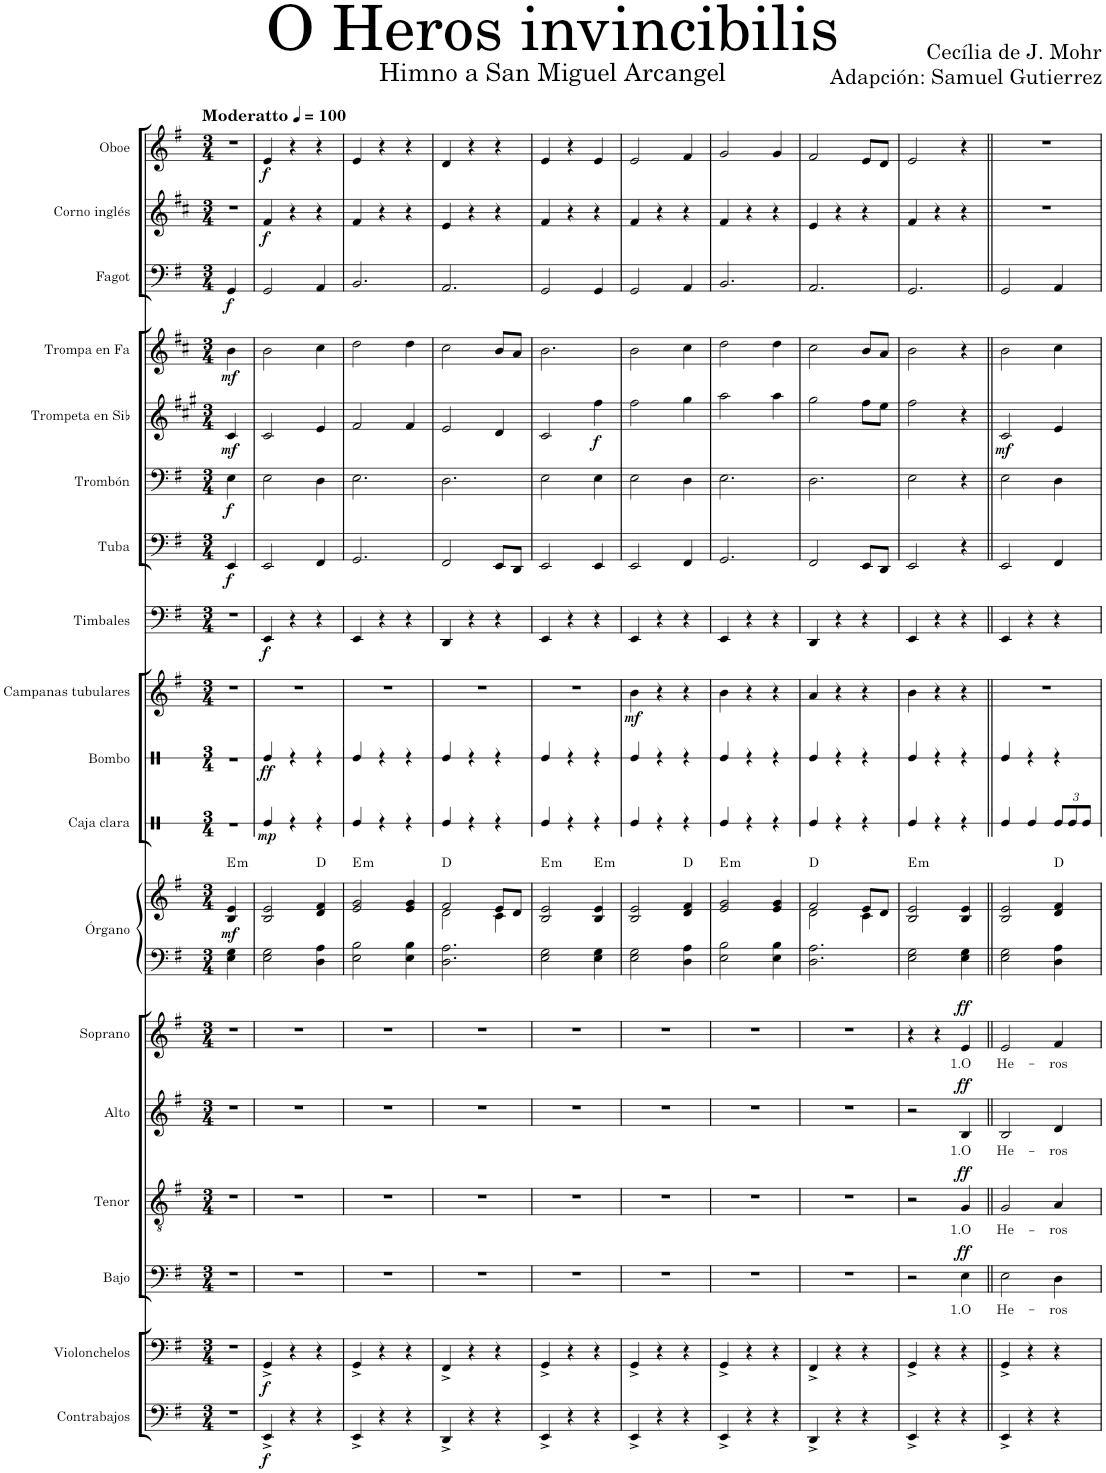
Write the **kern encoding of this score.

**kern	**dynam	**kern	**dynam	**kern	**text	**dynam	**kern	**text	**dynam	**kern	**text	**dynam	**kern	**text	**dynam	**kern	**kern	**dynam	**harte	**kern	**dynam	**kern	**dynam	**kern	**dynam	**kern	**dynam	**kern	**dynam	**kern	**dynam	**kern	**dynam	**kern	**dynam	**kern	**dynam	**kern	**dynam	**kern	**dynam
*part18	*part18	*part17	*part17	*part16	*part16	*part16	*part15	*part15	*part15	*part14	*part14	*part14	*part13	*part13	*part13	*part12	*part12	*part12	*part12	*part11	*part11	*part10	*part10	*part9	*part9	*part8	*part8	*part7	*part7	*part6	*part6	*part5	*part5	*part4	*part4	*part3	*part3	*part2	*part2	*part1	*part1
*staff19	*staff19	*staff18	*staff18	*staff17	*staff17	*staff17	*staff16	*staff16	*staff16	*staff15	*staff15	*staff15	*staff14	*staff14	*staff14	*staff13	*staff12	*staff12/13	*	*staff11	*staff11	*staff10	*staff10	*staff9	*staff9	*staff8	*staff8	*staff7	*staff7	*staff6	*staff6	*staff5	*staff5	*staff4	*staff4	*staff3	*staff3	*staff2	*staff2	*staff1	*staff1
*I"Contrabajos	*	*I"Violonchelos	*	*I"Bajo	*	*	*I"Tenor	*	*	*I"Alto	*	*	*I"Soprano	*	*	*I"Órgano	*	*	*	*I"Caja clara	*	*I"Bombo	*	*I"Campanas tubulares	*	*I"Timbales	*	*I"Tuba	*	*I"Trombón	*	*I"Trompeta en Sib	*	*I"Trompa en Fa	*	*I"Fagot	*	*I"Corno inglés	*	*I"Oboe	*
*I'Cbs.	*	*I'Vcs.	*	*I'B.	*	*	*I'T.	*	*	*I'A.	*	*	*I'S.	*	*	*	*	*	*	*I'Caj. Cla.	*	*I'Bmb.	*	*I'C.t.	*	*I'Timb.	*	*I'Tba.	*	*I'Tbn.	*	*I'Tpt. en Sib	*	*	*	*I'Fg.	*	*I'Cor. Ingl.	*	*I'Ob.	*
*	*	*	*	*	*	*	*	*	*	*	*	*	*	*	*	*	*	*	*	*stria1	*	*stria1	*	*	*	*	*	*	*	*	*	*	*	*	*	*	*	*	*	*	*
*clefF4	*	*clefF4	*	*clefF4	*	*	*clefGv2	*	*	*clefG2	*	*	*clefG2	*	*	*clefF4	*clefG2	*	*	*clefX	*	*clefX	*	*clefG2	*	*clefF4	*	*clefF4	*	*clefF4	*	*clefG2	*	*clefG2	*	*clefF4	*	*clefG2	*	*clefG2	*
*Trd7c12	*	*	*	*	*	*	*	*	*	*	*	*	*	*	*	*	*	*	*	*	*	*	*	*	*	*	*	*	*	*	*	*Trd1c2	*	*Trd4c7	*	*	*	*Trd4c7	*	*	*
*k[f#]	*	*k[f#]	*	*k[f#]	*	*	*k[f#]	*	*	*k[f#]	*	*	*k[f#]	*	*	*k[f#]	*k[f#]	*	*	*k[]	*	*k[]	*	*k[f#]	*	*k[f#]	*	*k[f#]	*	*k[f#]	*	*k[f#c#g#]	*	*k[f#c#]	*	*k[f#]	*	*k[f#c#]	*	*k[f#]	*
*M3/4	*	*M3/4	*	*M3/4	*	*	*M3/4	*	*	*M3/4	*	*	*M3/4	*	*	*M3/4	*M3/4	*	*	*M3/4	*	*M3/4	*	*M3/4	*	*M3/4	*	*M3/4	*	*M3/4	*	*M3/4	*	*M3/4	*	*M3/4	*	*M3/4	*	*M3/4	*
*MM100	*	*MM100	*	*MM100	*	*	*MM100	*	*	*MM100	*	*	*MM100	*	*	*MM100	*MM100	*	*	*MM100	*	*MM100	*	*MM100	*	*MM100	*	*MM100	*	*MM100	*	*MM100	*	*MM100	*	*MM100	*	*MM100	*	*MM100	*
=1	=1	=1	=1	=1	=1	=1	=1	=1	=1	=1	=1	=1	=1	=1	=1	=1	=1	=1	=1	=1	=1	=1	=1	=1	=1	=1	=1	=1	=1	=1	=1	=1	=1	=1	=1	=1	=1	=1	=1	=1	=1
!	!	!	!	!	!	!	!	!	!	!	!	!	!	!	!	!	!	!	!	!	!	!	!	!	!	!	!	!	!	!	!	!	!	!	!	!	!	!	!	!LO:TX:a:B:t=Moderatto	!
!	!	!	!	!	!	!	!	!	!	!	!	!	!	!	!	!	!	!LO:DY:b	!LO:H:kt=m	!	!	!	!	!	!	!	!	!	!LO:DY:b	!	!LO:DY:b	!	!LO:DY:b	!	!LO:DY:b	!	!LO:DY:b	!	!	!	!
2.r	.	2.r	.	2.r	.	.	2.r	.	.	2.r	.	.	2.r	.	.	4E\ 4G\	4B/ 4e/	mf	E:min	2.r	.	2.r	.	2.r	.	2.r	.	4EE/	f	4E\	f	4c#/	mf	4b\	mf	4GG/	f	2.r	.	2.r	.
.	.	.	.	.	.	.	.	.	.	.	.	.	.	.	.	2ryy	2ryy	.	.	.	.	.	.	.	.	.	.	2ryy	.	2ryy	.	2ryy	.	2ryy	.	2ryy	.	.	.	.	.
=2	=2	=2	=2	=2	=2	=2	=2	=2	=2	=2	=2	=2	=2	=2	=2	=2	=2	=2	=2	=2	=2	=2	=2	=2	=2	=2	=2	=2	=2	=2	=2	=2	=2	=2	=2	=2	=2	=2	=2	=2	=2
!	!LO:DY:b	!	!LO:DY:b	!	!	!	!	!	!	!	!	!	!	!	!	!	!	!	!	!	!LO:DY:b	!	!LO:DY:b	!	!	!	!LO:DY:b	!	!	!	!	!	!	!	!	!	!	!	!LO:DY:b	!	!LO:DY:b
4EE^/	f	4GG^/	f	2.r	.	.	2.r	.	.	2.r	.	.	2.r	.	.	2E\ 2G\	2B/ 2e/	.	.	4Re/	mp	4Re/	ff	2.r	.	4EE/	f	2EE/	.	2E\	.	2c#/	.	2b\	.	2GG/	.	4f#/	f	4e/	f
4r	.	4r	.	.	.	.	.	.	.	.	.	.	.	.	.	.	.	.	.	4r	.	4r	.	.	.	4r	.	.	.	.	.	.	.	.	.	.	.	4r	.	4r	.
4r	.	4r	.	.	.	.	.	.	.	.	.	.	.	.	.	4D\ 4A\	4d/ 4f#/	.	D:maj	4r	.	4r	.	.	.	4r	.	4FF#/	.	4D\	.	4e/	.	4cc#\	.	4AA/	.	4r	.	4r	.
=3	=3	=3	=3	=3	=3	=3	=3	=3	=3	=3	=3	=3	=3	=3	=3	=3	=3	=3	=3	=3	=3	=3	=3	=3	=3	=3	=3	=3	=3	=3	=3	=3	=3	=3	=3	=3	=3	=3	=3	=3	=3
!	!	!	!	!	!	!	!	!	!	!	!	!	!	!	!	!	!	!	!LO:H:kt=m	!	!	!	!	!	!	!	!	!	!	!	!	!	!	!	!	!	!	!	!	!	!
4EE^/	.	4GG^/	.	2.r	.	.	2.r	.	.	2.r	.	.	2.r	.	.	2E\ 2B\	2e/ 2g/	.	E:min	4Re/	.	4Re/	.	2.r	.	4EE/	.	2.GG/	.	2.E\	.	2f#/	.	2dd\	.	2.BB/	.	4f#/	.	4e/	.
4r	.	4r	.	.	.	.	.	.	.	.	.	.	.	.	.	.	.	.	.	4r	.	4r	.	.	.	4r	.	.	.	.	.	.	.	.	.	.	.	4r	.	4r	.
4r	.	4r	.	.	.	.	.	.	.	.	.	.	.	.	.	4E\ 4B\	4e/ 4g/	.	.	4r	.	4r	.	.	.	4r	.	.	.	.	.	4f#/	.	4dd\	.	.	.	4r	.	4r	.
=4	=4	=4	=4	=4	=4	=4	=4	=4	=4	=4	=4	=4	=4	=4	=4	=4	=4	=4	=4	=4	=4	=4	=4	=4	=4	=4	=4	=4	=4	=4	=4	=4	=4	=4	=4	=4	=4	=4	=4	=4	=4
*	*	*	*	*	*	*	*	*	*	*	*	*	*	*	*	*	*^	*	*	*	*	*	*	*	*	*	*	*	*	*	*	*	*	*	*	*	*	*	*	*	*
4DD^/	.	4FF#^/	.	2.r	.	.	2.r	.	.	2.r	.	.	2.r	.	.	2.D\ 2.A\	2f#/	2d\	.	D:maj	4Re/	.	4Re/	.	2.r	.	4DD/	.	2FF#/	.	2.D\	.	2e/	.	2cc#\	.	2.AA/	.	4e/	.	4d/	.
4r	.	4r	.	.	.	.	.	.	.	.	.	.	.	.	.	.	.	.	.	.	4r	.	4r	.	.	.	4r	.	.	.	.	.	.	.	.	.	.	.	4r	.	4r	.
4r	.	4r	.	.	.	.	.	.	.	.	.	.	.	.	.	.	8e/L	4c\	.	.	4r	.	4r	.	.	.	4r	.	8EE/L	.	.	.	4d/	.	8b/L	.	.	.	4r	.	4r	.
.	.	.	.	.	.	.	.	.	.	.	.	.	.	.	.	.	8d/J	.	.	.	.	.	.	.	.	.	.	.	8DD/J	.	.	.	.	.	8a/J	.	.	.	.	.	.	.
*	*	*	*	*	*	*	*	*	*	*	*	*	*	*	*	*	*v	*v	*	*	*	*	*	*	*	*	*	*	*	*	*	*	*	*	*	*	*	*	*	*	*	*
=5	=5	=5	=5	=5	=5	=5	=5	=5	=5	=5	=5	=5	=5	=5	=5	=5	=5	=5	=5	=5	=5	=5	=5	=5	=5	=5	=5	=5	=5	=5	=5	=5	=5	=5	=5	=5	=5	=5	=5	=5	=5
!	!	!	!	!	!	!	!	!	!	!	!	!	!	!	!	!	!	!	!LO:H:kt=m	!	!	!	!	!	!	!	!	!	!	!	!	!	!	!	!	!	!	!	!	!	!
4EE^/	.	4GG^/	.	2.r	.	.	2.r	.	.	2.r	.	.	2.r	.	.	2E\ 2G\	2B/ 2e/	.	E:min	4Re/	.	4Re/	.	2.r	.	4EE/	.	2EE/	.	2E\	.	2c#/	.	2.b\	.	2GG/	.	4f#/	.	4e/	.
4r	.	4r	.	.	.	.	.	.	.	.	.	.	.	.	.	.	.	.	.	4r	.	4r	.	.	.	4r	.	.	.	.	.	.	.	.	.	.	.	4r	.	4r	.
!	!	!	!	!	!	!	!	!	!	!	!	!	!	!	!	!	!	!	!LO:H:kt=m	!	!	!	!	!	!	!	!	!	!	!	!	!	!LO:DY:b	!	!	!	!	!	!	!	!
4r	.	4r	.	.	.	.	.	.	.	.	.	.	.	.	.	4E\ 4G\	4B/ 4e/	.	E:min	4r	.	4r	.	.	.	4r	.	4EE/	.	4E\	.	4ff#\	f	.	.	4GG/	.	4r	.	4e/	.
=6	=6	=6	=6	=6	=6	=6	=6	=6	=6	=6	=6	=6	=6	=6	=6	=6	=6	=6	=6	=6	=6	=6	=6	=6	=6	=6	=6	=6	=6	=6	=6	=6	=6	=6	=6	=6	=6	=6	=6	=6	=6
!	!	!	!	!	!	!	!	!	!	!	!	!	!	!	!	!	!	!	!	!	!	!	!	!	!LO:DY:b	!	!	!	!	!	!	!	!	!	!	!	!	!	!	!	!
4EE^/	.	4GG^/	.	2.r	.	.	2.r	.	.	2.r	.	.	2.r	.	.	2E\ 2G\	2B/ 2e/	.	.	4Re/	.	4Re/	.	4b\	mf	4EE/	.	2EE/	.	2E\	.	2ff#\	.	2b\	.	2GG/	.	4f#/	.	2e/	.
4r	.	4r	.	.	.	.	.	.	.	.	.	.	.	.	.	.	.	.	.	4r	.	4r	.	4r	.	4r	.	.	.	.	.	.	.	.	.	.	.	4r	.	.	.
4r	.	4r	.	.	.	.	.	.	.	.	.	.	.	.	.	4D\ 4A\	4d/ 4f#/	.	D:maj	4r	.	4r	.	4r	.	4r	.	4FF#/	.	4D\	.	4gg#\	.	4cc#\	.	4AA/	.	4r	.	4f#/	.
=7	=7	=7	=7	=7	=7	=7	=7	=7	=7	=7	=7	=7	=7	=7	=7	=7	=7	=7	=7	=7	=7	=7	=7	=7	=7	=7	=7	=7	=7	=7	=7	=7	=7	=7	=7	=7	=7	=7	=7	=7	=7
!	!	!	!	!	!	!	!	!	!	!	!	!	!	!	!	!	!	!	!LO:H:kt=m	!	!	!	!	!	!	!	!	!	!	!	!	!	!	!	!	!	!	!	!	!	!
4EE^/	.	4GG^/	.	2.r	.	.	2.r	.	.	2.r	.	.	2.r	.	.	2E\ 2B\	2e/ 2g/	.	E:min	4Re/	.	4Re/	.	4b\	.	4EE/	.	2.GG/	.	2.E\	.	2aa\	.	2dd\	.	2.BB/	.	4f#/	.	2g/	.
4r	.	4r	.	.	.	.	.	.	.	.	.	.	.	.	.	.	.	.	.	4r	.	4r	.	4r	.	4r	.	.	.	.	.	.	.	.	.	.	.	4r	.	.	.
4r	.	4r	.	.	.	.	.	.	.	.	.	.	.	.	.	4E\ 4B\	4e/ 4g/	.	.	4r	.	4r	.	4r	.	4r	.	.	.	.	.	4aa\	.	4dd\	.	.	.	4r	.	4g/	.
=8	=8	=8	=8	=8	=8	=8	=8	=8	=8	=8	=8	=8	=8	=8	=8	=8	=8	=8	=8	=8	=8	=8	=8	=8	=8	=8	=8	=8	=8	=8	=8	=8	=8	=8	=8	=8	=8	=8	=8	=8	=8
*	*	*	*	*	*	*	*	*	*	*	*	*	*	*	*	*	*^	*	*	*	*	*	*	*	*	*	*	*	*	*	*	*	*	*	*	*	*	*	*	*	*
4DD^/	.	4FF#^/	.	2.r	.	.	2.r	.	.	2.r	.	.	2.r	.	.	2.D\ 2.A\	2f#/	2d\	.	D:maj	4Re/	.	4Re/	.	4a/	.	4DD/	.	2FF#/	.	2.D\	.	2gg#\	.	2cc#\	.	2.AA/	.	4e/	.	2f#/	.
4r	.	4r	.	.	.	.	.	.	.	.	.	.	.	.	.	.	.	.	.	.	4r	.	4r	.	4r	.	4r	.	.	.	.	.	.	.	.	.	.	.	4r	.	.	.
4r	.	4r	.	.	.	.	.	.	.	.	.	.	.	.	.	.	8e/L	4c\	.	.	4r	.	4r	.	4r	.	4r	.	8EE/L	.	.	.	8ff#\L	.	8b/L	.	.	.	4r	.	8e/L	.
.	.	.	.	.	.	.	.	.	.	.	.	.	.	.	.	.	8d/J	.	.	.	.	.	.	.	.	.	.	.	8DD/J	.	.	.	8ee\J	.	8a/J	.	.	.	.	.	8d/J	.
*	*	*	*	*	*	*	*	*	*	*	*	*	*	*	*	*	*v	*v	*	*	*	*	*	*	*	*	*	*	*	*	*	*	*	*	*	*	*	*	*	*	*	*
=9	=9	=9	=9	=9	=9	=9	=9	=9	=9	=9	=9	=9	=9	=9	=9	=9	=9	=9	=9	=9	=9	=9	=9	=9	=9	=9	=9	=9	=9	=9	=9	=9	=9	=9	=9	=9	=9	=9	=9	=9	=9
!	!	!	!	!	!	!	!	!	!	!	!	!	!	!	!	!	!	!	!LO:H:kt=m	!	!	!	!	!	!	!	!	!	!	!	!	!	!	!	!	!	!	!	!	!	!
4EE^/	.	4GG^/	.	2r	.	.	2r	.	.	2r	.	.	4r	.	.	2E\ 2G\	2B/ 2e/	.	E:min	4Re/	.	4Re/	.	4b\	.	4EE/	.	2EE/	.	2E\	.	2ff#\	.	2b\	.	2.GG/	.	4f#/	.	2e/	.
4r	.	4r	.	.	.	.	.	.	.	.	.	.	4r	.	.	.	.	.	.	4r	.	4r	.	4r	.	4r	.	.	.	.	.	.	.	.	.	.	.	4r	.	.	.
!	!	!	!	!	!LO:LY:b	!LO:DY:a	!	!LO:LY:b	!LO:DY:a	!	!LO:LY:b	!LO:DY:a	!	!LO:LY:b	!LO:DY:a	!	!	!	!	!	!	!	!	!	!	!	!	!	!	!	!	!	!	!	!	!	!	!	!	!	!
4r	.	4r	.	4E\	1.O	ff	4G/	1.O	ff	4B/	1.O	ff	4e/	1.O	ff	4E\ 4G\	4B/ 4e/	.	.	4r	.	4r	.	4r	.	4r	.	4r	.	4r	.	4r	.	4r	.	.	.	4r	.	4r	.
=10||	=10||	=10||	=10||	=10||	=10||	=10||	=10||	=10||	=10||	=10||	=10||	=10||	=10||	=10||	=10||	=10||	=10||	=10||	=10||	=10||	=10||	=10||	=10||	=10||	=10||	=10||	=10||	=10||	=10||	=10||	=10||	=10||	=10||	=10||	=10||	=10||	=10||	=10||	=10||	=10||	=10||
!	!	!	!	!	!LO:LY:b	!	!	!LO:LY:b	!	!	!LO:LY:b	!	!	!LO:LY:b	!	!	!	!	!	!	!	!	!	!	!	!	!	!	!	!	!	!	!LO:DY:b	!	!	!	!	!	!	!	!
4EE^/	.	4GG^/	.	2E\	He-	.	2G/	He-	.	2B/	He-	.	2e/	He-	.	2E\ 2G\	2B/ 2e/	.	.	4Re/	.	4Re/	.	2.r	.	4EE/	.	2EE/	.	2E\	.	2c#/	mf	2b\	.	2GG/	.	2.r	.	2.r	.
4r	.	4r	.	.	.	.	.	.	.	.	.	.	.	.	.	.	.	.	.	4Re/	.	4r	.	.	.	4r	.	.	.	.	.	.	.	.	.	.	.	.	.	.	.
!	!	!	!	!	!LO:LY:b	!	!	!LO:LY:b	!	!	!LO:LY:b	!	!	!LO:LY:b	!	!	!	!	!	!	!	!	!	!	!	!	!	!	!	!	!	!	!	!	!	!	!	!	!	!	!
*	*	*	*	*	*	*	*	*	*	*	*	*	*	*	*	*	*	*	*	*Xbrackettup	*	*	*	*	*	*	*	*	*	*	*	*	*	*	*	*	*	*	*	*	*
4r	.	4r	.	4D\	-ros	.	4A/	-ros	.	4d/	-ros	.	4f#/	-ros	.	4D\ 4A\	4d/ 4f#/	.	D:maj	12Re/L	.	4r	.	.	.	4r	.	4FF#/	.	4D\	.	4e/	.	4cc#\	.	4AA/	.	.	.	.	.
.	.	.	.	.	.	.	.	.	.	.	.	.	.	.	.	.	.	.	.	12Re/	.	.	.	.	.	.	.	.	.	.	.	.	.	.	.	.	.	.	.	.	.
.	.	.	.	.	.	.	.	.	.	.	.	.	.	.	.	.	.	.	.	12Re/J	.	.	.	.	.	.	.	.	.	.	.	.	.	.	.	.	.	.	.	.	.
=	=	=	=	=	=	=	=	=	=	=	=	=	=	=	=	=	=	=	=	=	=	=	=	=	=	=	=	=	=	=	=	=	=	=	=	=	=	=	=	=	=
*-	*-	*-	*-	*-	*-	*-	*-	*-	*-	*-	*-	*-	*-	*-	*-	*-	*-	*-	*-	*-	*-	*-	*-	*-	*-	*-	*-	*-	*-	*-	*-	*-	*-	*-	*-	*-	*-	*-	*-	*-	*-
